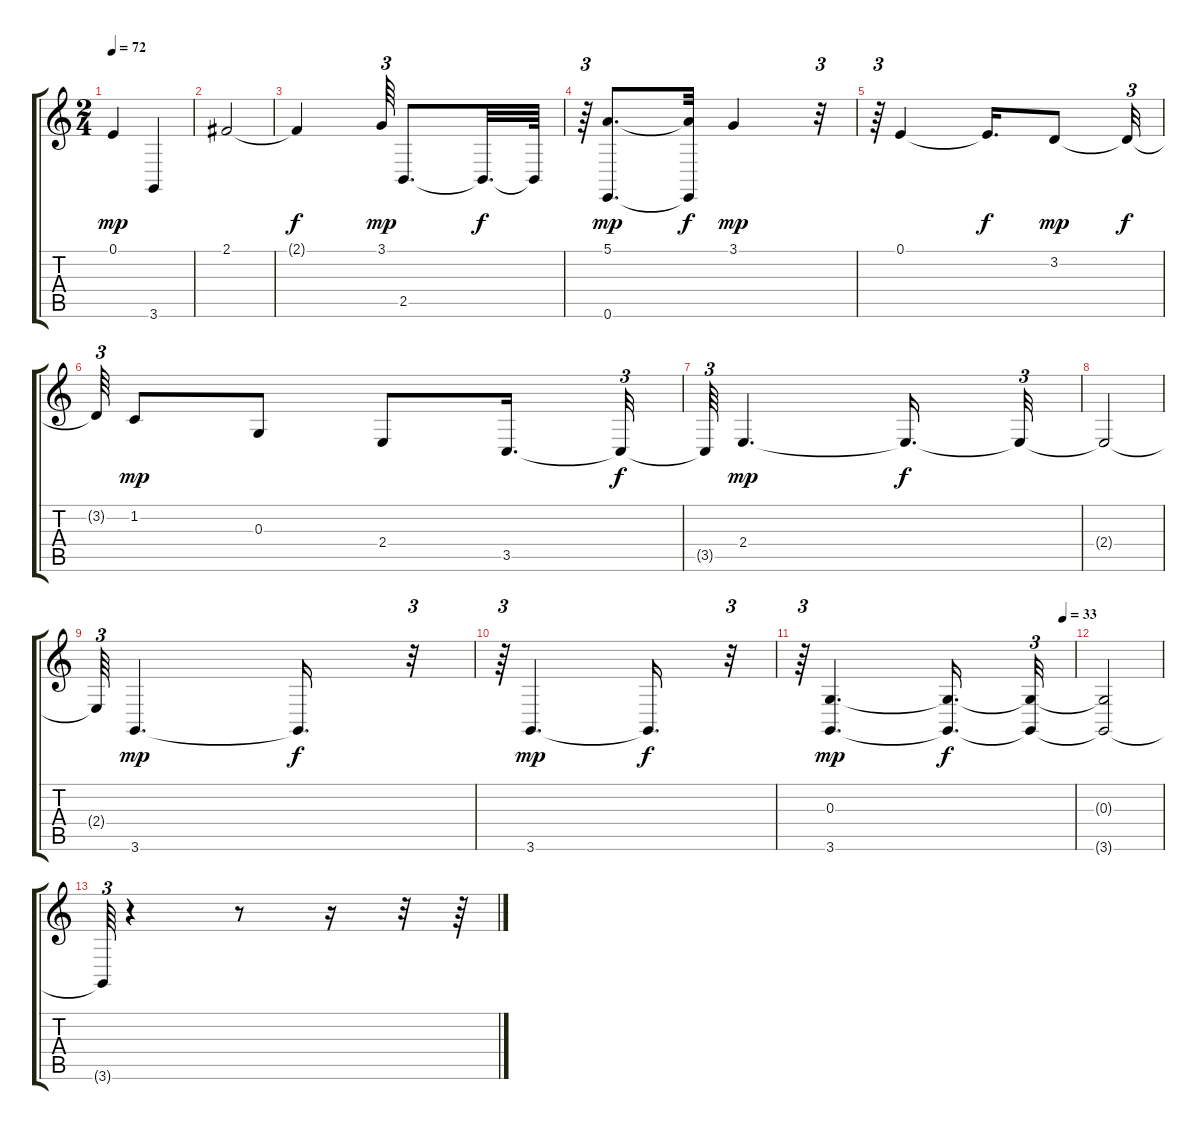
\track "" {instrument stringensemble1}
\staff {score tabs}
\tuning (E4 B3 G3 D3 A2 E2) {hide}
\ts (2 4)
\tempo 72
\clef g2
\ks c
0.1.4{dy mp} 3.6.4 |
2.1.2 |
2.1{t}.4{dy f} 3.1.64{tu (3 2) dy mp} 2.5.8{d} 2.5{t}.32{d dy f} 2.5{t}.64 |
r.64{tu (3 2)} (5.1 0.6).8{d dy mp} (5.1{t} 0.6{t}).32{dy f} 3.1.4{dy mp} r.32{tu (3 2)} |
r.64{tu (3 2)} 0.1.4 0.1{t}.16{d dy f} 3.2.8{dy mp} 3.2{t}.32{tu (3 2) dy f} |
3.2{t}.64{tu (3 2)} 1.2.8{dy mp} 0.3.8 2.4.8 3.5.16{d} 3.5{t}.32{tu (3 2) dy f} |
3.5{t}.64{tu (3 2)} 2.4.4{d dy mp} 2.4{t}.16{d dy f} 2.4{t}.32{tu (3 2)} |
2.4{t}.2 |
2.4{t}.64{tu (3 2)} 3.6.4{d dy mp} 3.6{t}.16{d dy f} r.32{tu (3 2)} |
r.64{tu (3 2)} 3.6.4{d dy mp} 3.6{t}.16{d dy f} r.32{tu (3 2)} |
\tempo (33 0.9583333333333334)
r.64{tu (3 2)} (0.3 3.6).4{d dy mp} (0.3{t} 3.6{t}).16{d dy f} (0.3{t} 3.6{t}).32{tu (3 2)} |
(0.3{t} 3.6{t}).2 |
3.6{t}.64{tu (3 2)} r.4 r.8 r.16 r.32 r.64
